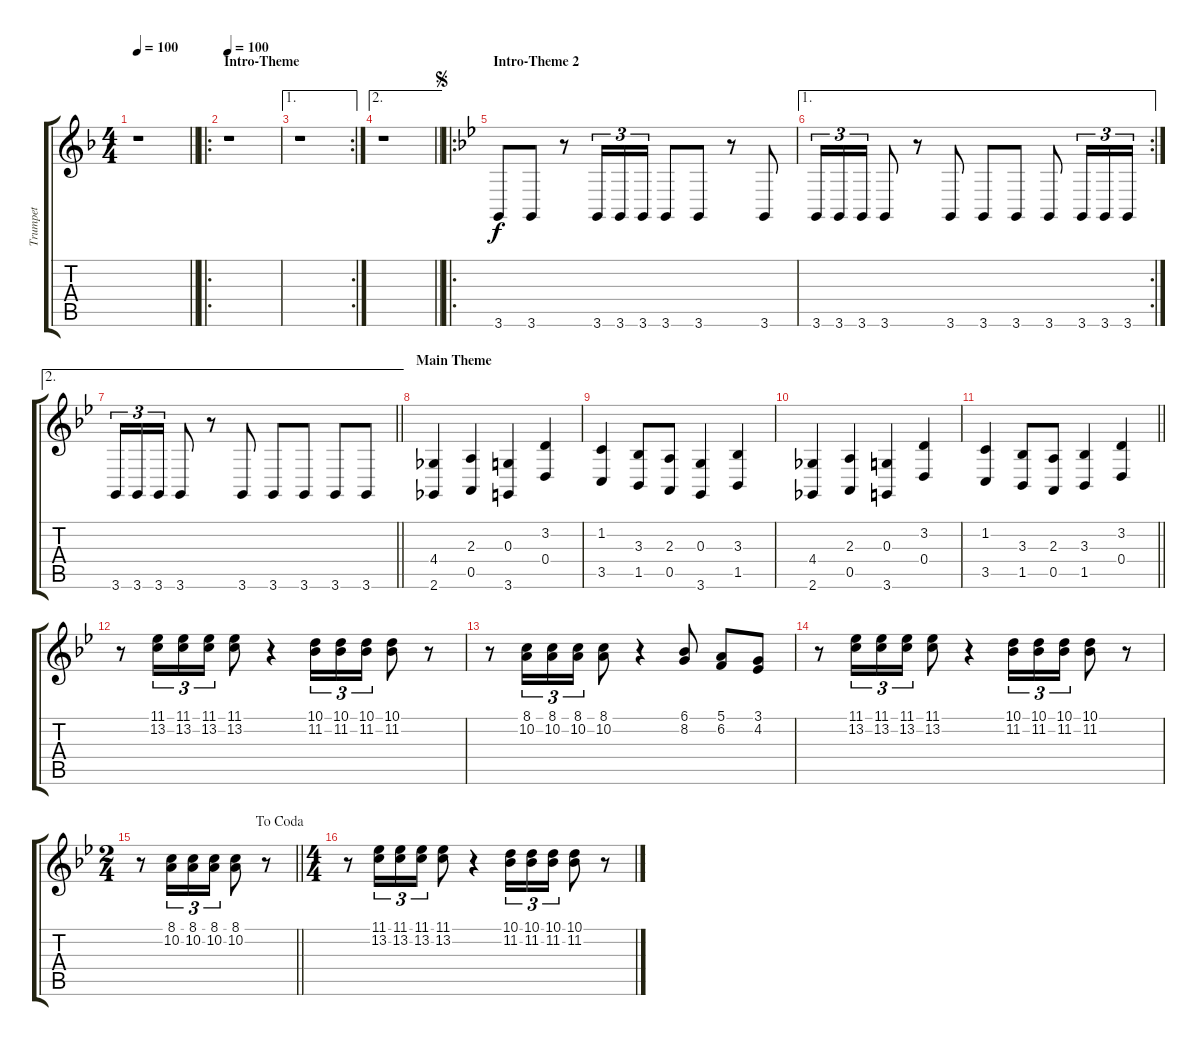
\track ("Trumpet" "Trumpet") {instrument brasssection}
\staff {score tabs}
\tuning (E4 B3 G3 D3 A2 E2) {hide}
\ts (4 4)
\tempo 100
\clef g2
\barLineRight lightlight
\ks dminor
r.1{dy f} |
\ro
\section ("" "Intro-Theme")
\tempo 100
r.1{volume 9} |
\ae 1
\rc 2
r.1 |
\ae 2
\barLineRight lightlight
r.1 |
\ro
\section ("" "Intro-Theme 2")
\jump segno
\ks bb
3.6.8 3.6.8 r.8 3.6.16{tu (3 2)} 3.6.16{tu (3 2)} 3.6.16{tu (3 2)} 3.6.8 3.6.8 r.8 3.6.8 |
\ae 1
\rc 2
3.6.16{tu (3 2)} 3.6.16{tu (3 2)} 3.6.16{tu (3 2)} 3.6.8 r.8 3.6.8 3.6.8 3.6.8 3.6.8 3.6.16{tu (3 2)} 3.6.16{tu (3 2)} 3.6.16{tu (3 2)} |
\ae 2
\barLineRight lightlight
3.6.16{tu (3 2)} 3.6.16{tu (3 2)} 3.6.16{tu (3 2)} 3.6.8 r.8 3.6.8 3.6.8 3.6.8 3.6.8 3.6.8 |
\section ("" "Main Theme")
(4.4 2.6).4 (2.3 0.5).4 (0.3 3.6).4 (3.2 0.4).4 |
(1.2 3.5).4 (3.3 1.5).8 (2.3 0.5).8 (0.3 3.6).4 (3.3 1.5).4 |
(4.4 2.6).4 (2.3 0.5).4 (0.3 3.6).4 (3.2 0.4).4 |
\barLineRight lightlight
(1.2 3.5).4 (3.3 1.5).8 (2.3 0.5).8 (3.3 1.5).4 (3.2 0.4).4 |
\section ("" "")
r.8 (11.1 13.2).16{tu (3 2)} (11.1 13.2).16{tu (3 2)} (11.1 13.2).16{tu (3 2)} (11.1 13.2).8 r.4 (10.1 11.2).16{tu (3 2)} (10.1 11.2).16{tu (3 2)} (10.1 11.2).16{tu (3 2)} (10.1 11.2).8 r.8 |
r.8 (8.1 10.2).16{tu (3 2)} (8.1 10.2).16{tu (3 2)} (8.1 10.2).16{tu (3 2)} (8.1 10.2).8 r.4 (6.1 8.2).8 (5.1 6.2).8 (3.1 4.2).8 |
r.8 (11.1 13.2).16{tu (3 2)} (11.1 13.2).16{tu (3 2)} (11.1 13.2).16{tu (3 2)} (11.1 13.2).8 r.4 (10.1 11.2).16{tu (3 2)} (10.1 11.2).16{tu (3 2)} (10.1 11.2).16{tu (3 2)} (10.1 11.2).8 r.8 |
\ts (2 4)
\jump dacoda
\barLineRight lightlight
r.8 (8.1 10.2).16{tu (3 2)} (8.1 10.2).16{tu (3 2)} (8.1 10.2).16{tu (3 2)} (8.1 10.2).8 r.8 |
\ts (4 4)
\section ("" "")
r.8 (11.1 13.2).16{tu (3 2)} (11.1 13.2).16{tu (3 2)} (11.1 13.2).16{tu (3 2)} (11.1 13.2).8 r.4 (10.1 11.2).16{tu (3 2)} (10.1 11.2).16{tu (3 2)} (10.1 11.2).16{tu (3 2)} (10.1 11.2).8 r.8
